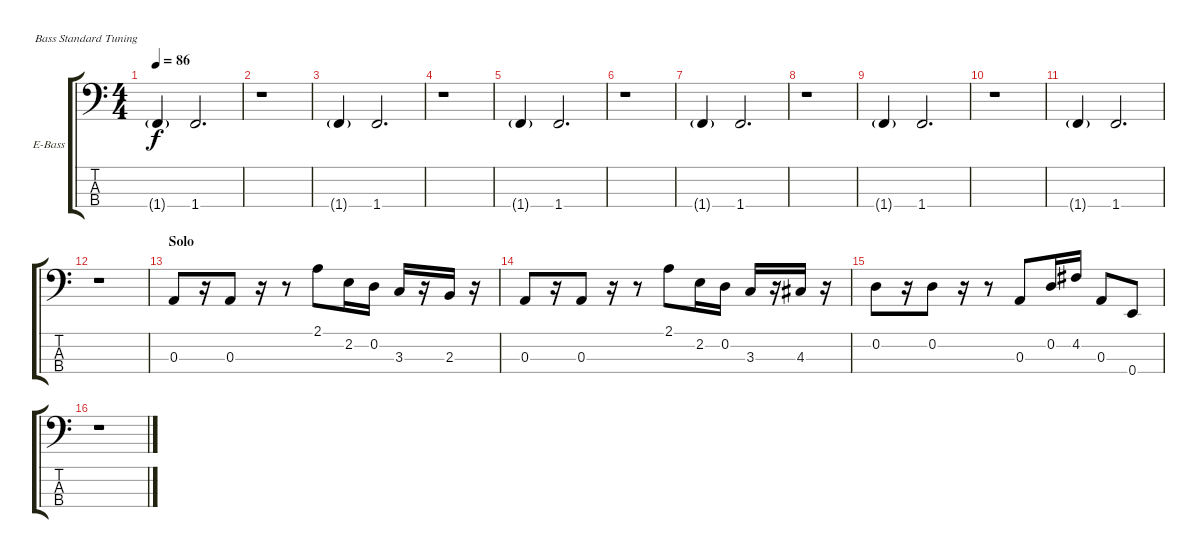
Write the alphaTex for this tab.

\bracketExtendMode groupsimilarinstruments
\firstSystemTrackNameOrientation horizontal
\otherSystemsTrackNameOrientation horizontal
\track ("Tony Levin" "E-Bass") {multiBarRest instrument electricbassfinger}
\staff {score tabs}
\tuning (G2 D2 A1 E1)
\ts (4 4)
\tempo 86
\clef f4
\ks c
1.4{g}.4{dy f} 1.4.2{d} |
r.1 |
1.4{g}.4 1.4.2{d} |
r.1 |
1.4{g}.4 1.4.2{d} |
r.1 |
1.4{g}.4 1.4.2{d} |
r.1 |
1.4{g}.4 1.4.2{d} |
r.1 |
1.4{g}.4 1.4.2{d} |
r.1 |
\section ("" "Solo")
0.3.8 r.16 0.3.8 r.16 r.8 2.1.8 2.2.16 0.2.16 3.3.16 r.16 2.3.16 r.16 |
0.3.8 r.16 0.3.8 r.16 r.8 2.1.8 2.2.16 0.2.16 3.3.16 r.16 4.3.16 r.16 |
0.2.8 r.16 0.2.8 r.16 r.8 0.3.8 0.2.16 4.2.16 0.3.8 0.4.8 |
r.1
